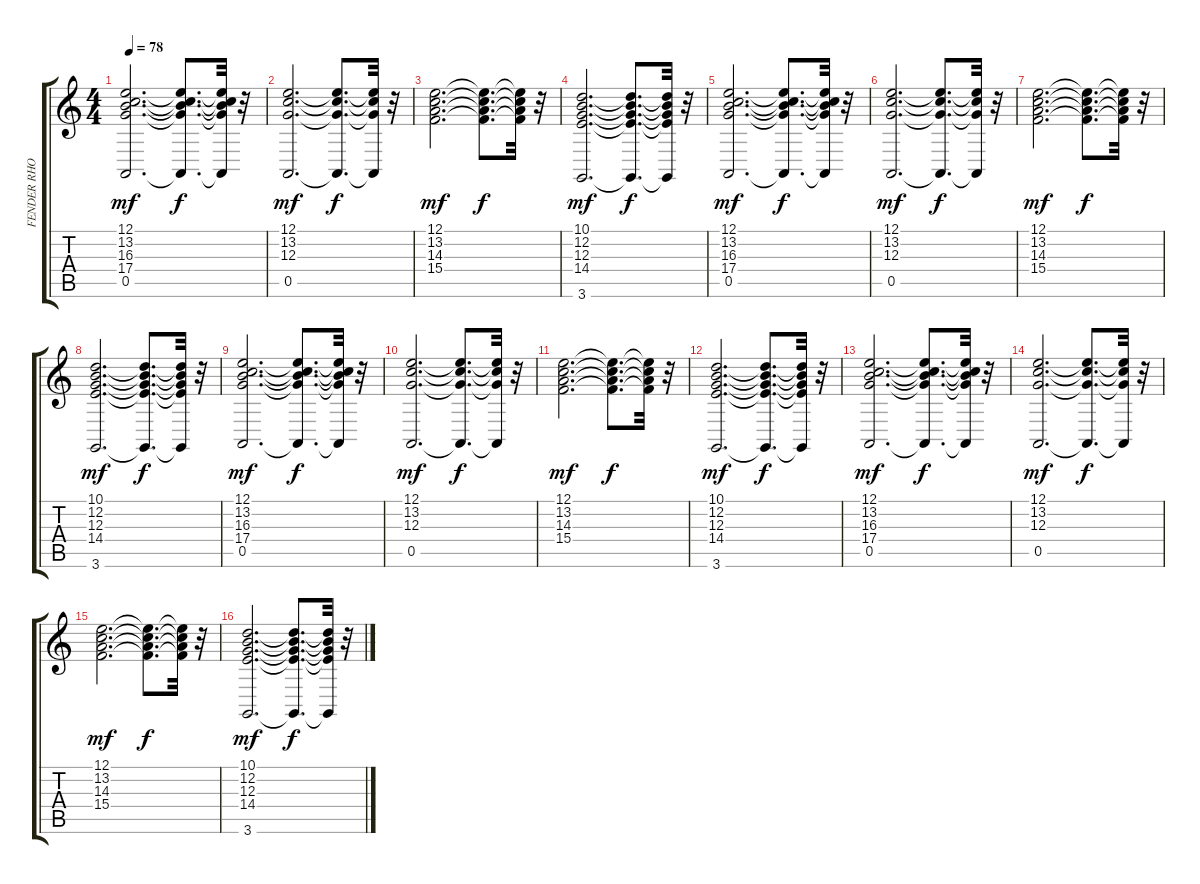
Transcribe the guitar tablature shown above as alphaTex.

\track ("FENDER RHODES" "FENDER RHO") {instrument electricpiano1}
\staff {score tabs}
\tuning (E4 B3 G3 D3 A2 E2) {hide}
\ts (4 4)
\tempo 78
\clef g2
\ks c
(12.1 13.2 16.3 17.4 0.5).2{d dy mf} (12.1{t} 13.2{t} 16.3{t} 17.4{t} 0.5{t}).8{d dy f} (12.1{t} 13.2{t} 16.3{t} 17.4{t} 0.5{t}).32 r.32 |
(12.1 13.2 12.3 0.5).2{d dy mf} (12.1{t} 13.2{t} 12.3{t} 0.5{t}).8{d dy f} (12.1{t} 13.2{t} 12.3{t} 0.5{t}).32 r.32 |
(12.1 13.2 14.3 15.4).2{d dy mf} (12.1{t} 13.2{t} 14.3{t} 15.4{t}).8{d dy f} (12.1{t} 13.2{t} 14.3{t} 15.4{t}).32 r.32 |
(10.1 12.2 12.3 14.4 3.6).2{d dy mf} (10.1{t} 12.2{t} 12.3{t} 14.4{t} 3.6{t}).8{d dy f} (10.1{t} 12.2{t} 12.3{t} 14.4{t} 3.6{t}).32 r.32 |
(12.1 13.2 16.3 17.4 0.5).2{d dy mf} (12.1{t} 13.2{t} 16.3{t} 17.4{t} 0.5{t}).8{d dy f} (12.1{t} 13.2{t} 16.3{t} 17.4{t} 0.5{t}).32 r.32 |
(12.1 13.2 12.3 0.5).2{d dy mf} (12.1{t} 13.2{t} 12.3{t} 0.5{t}).8{d dy f} (12.1{t} 13.2{t} 12.3{t} 0.5{t}).32 r.32 |
(12.1 13.2 14.3 15.4).2{d dy mf} (12.1{t} 13.2{t} 14.3{t} 15.4{t}).8{d dy f} (12.1{t} 13.2{t} 14.3{t} 15.4{t}).32 r.32 |
(10.1 12.2 12.3 14.4 3.6).2{d dy mf} (10.1{t} 12.2{t} 12.3{t} 14.4{t} 3.6{t}).8{d dy f} (10.1{t} 12.2{t} 12.3{t} 14.4{t} 3.6{t}).32 r.32 |
(12.1 13.2 16.3 17.4 0.5).2{d dy mf} (12.1{t} 13.2{t} 16.3{t} 17.4{t} 0.5{t}).8{d dy f} (12.1{t} 13.2{t} 16.3{t} 17.4{t} 0.5{t}).32 r.32 |
(12.1 13.2 12.3 0.5).2{d dy mf} (12.1{t} 13.2{t} 12.3{t} 0.5{t}).8{d dy f} (12.1{t} 13.2{t} 12.3{t} 0.5{t}).32 r.32 |
(12.1 13.2 14.3 15.4).2{d dy mf} (12.1{t} 13.2{t} 14.3{t} 15.4{t}).8{d dy f} (12.1{t} 13.2{t} 14.3{t} 15.4{t}).32 r.32 |
(10.1 12.2 12.3 14.4 3.6).2{d dy mf} (10.1{t} 12.2{t} 12.3{t} 14.4{t} 3.6{t}).8{d dy f} (10.1{t} 12.2{t} 12.3{t} 14.4{t} 3.6{t}).32 r.32 |
(12.1 13.2 16.3 17.4 0.5).2{d dy mf} (12.1{t} 13.2{t} 16.3{t} 17.4{t} 0.5{t}).8{d dy f} (12.1{t} 13.2{t} 16.3{t} 17.4{t} 0.5{t}).32 r.32 |
(12.1 13.2 12.3 0.5).2{d dy mf} (12.1{t} 13.2{t} 12.3{t} 0.5{t}).8{d dy f} (12.1{t} 13.2{t} 12.3{t} 0.5{t}).32 r.32 |
(12.1 13.2 14.3 15.4).2{d dy mf} (12.1{t} 13.2{t} 14.3{t} 15.4{t}).8{d dy f} (12.1{t} 13.2{t} 14.3{t} 15.4{t}).32 r.32 |
(10.1 12.2 12.3 14.4 3.6).2{d dy mf} (10.1{t} 12.2{t} 12.3{t} 14.4{t} 3.6{t}).8{d dy f} (10.1{t} 12.2{t} 12.3{t} 14.4{t} 3.6{t}).32 r.32
